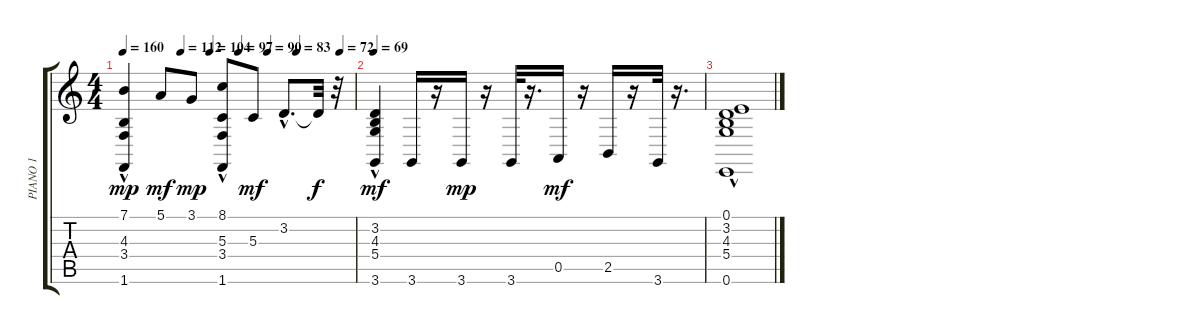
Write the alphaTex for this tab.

\track ("PIANO 1" "PIANO 1") {instrument vibraphone}
\staff {score tabs}
\tuning (E4 B3 G3 D3 A2 E2) {hide}
\ts (4 4)
\tempo 160
\tempo (112 0.25)
\tempo (104 0.375)
\tempo (97 0.5)
\tempo (90 0.625)
\tempo (83 0.75)
\tempo (72 0.9375)
\clef g2
\ks c
(7.1 4.3{hac} 3.4{hac} 1.6{hac}).4{dy mp} 5.1.8{dy mf} 3.1.8{dy mp} (8.1{hac} 5.3 3.4{hac} 1.6{hac}).8 5.3.8{dy mf} 3.2{hac}.8{d} 3.2{t}.32{dy f} r.32 |
\tempo 69
(3.2{hac} 4.3{hac} 5.4{hac} 3.6).4{dy mf} 3.6.16 r.16 3.6.16{dy mp} r.16 3.6.32 r.16{d} 0.5.16{dy mf} r.16 2.5.16 r.16 3.6.32 r.16{d} |
(0.1 3.2{hac} 4.3 5.4 0.6).1
